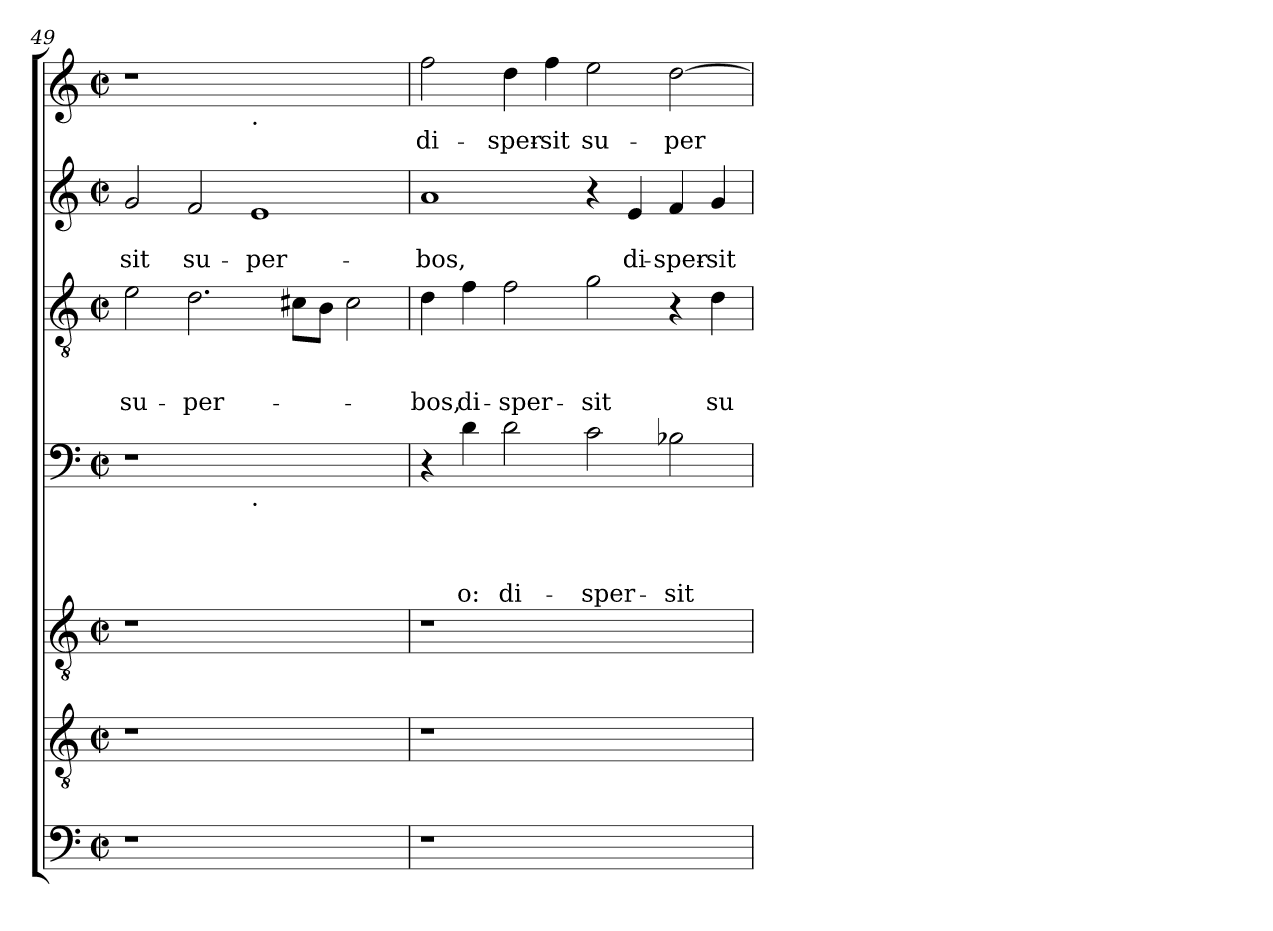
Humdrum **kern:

**kern	**kern	**kern	**kern	**text	**text	**text	**text	**kern	**text	**text	**text	**kern	**text	**text	**kern	**text
*part7	*part6	*part5	*part4	*part4	*part4	*part4	*part4	*part3	*part3	*part3	*part3	*part2	*part2	*part2	*part1	*part1
*staff7	*staff6	*staff5	*staff4	*staff4	*staff4	*staff4	*staff4	*staff3	*staff3	*staff3	*staff3	*staff2	*staff2	*staff2	*staff1	*staff1
*clefF4	*clefGv2	*clefGv2	*clefF4	*	*	*	*	*clefGv2	*	*	*	*clefG2	*	*	*clefG2	*
*k[]	*k[]	*k[]	*k[]	*	*	*	*	*k[]	*	*	*	*k[]	*	*	*k[]	*
*C:	*C:	*C:	*C:	*	*	*	*	*C:	*	*	*	*C:	*	*	*C:	*
*M2/2	*M2/2	*M2/2	*M2/2	*	*	*	*	*M2/2	*	*	*	*M2/2	*	*	*M2/2	*
*met(c|)	*met(c|)	*met(c|)	*met(c|)	*	*	*	*	*met(c|)	*	*	*	*met(c|)	*	*	*met(c|)	*
=49	=49	=49	=49	=49	=49	=49	=49	=49	=49	=49	=49	=49	=49	=49	=49	=49
!	!	!	!	!	!	!	!	!	!	!	!LO:LY:b	!	!	!LO:LY:b	!	!
1r	1r	1r	1r	.	.	.	.	2e\	.	.	su-	2g/	.	-sit	1r	.
!	!	!	!	!	!	!	!	!	!	!	!LO:LY:b	!	!	!LO:LY:b	!	!
.	.	.	.	.	.	.	.	2.d\	.	.	-per-	2f/	.	su-	.	.
!	!	!	!	!	!	!	!	!	!	!	!	!	!	!	!LO:TX:b:t=.	!
!	!	!	!LO:TX:b:t=.	!	!	!	!	!	!	!	!	!	!	!	!	!
!	!	!	!	!	!	!	!	!	!	!	!	!	!	!LO:LY:b:rj	!	!
1ryy	1ryy	1ryy	1ryy	.	.	.	.	.	.	.	.	1e	.	-per-	1ryy	.
.	.	.	.	.	.	.	.	8c#\L	.	.	.	.	.	.	.	.
.	.	.	.	.	.	.	.	8B\J	.	.	.	.	.	.	.	.
.	.	.	.	.	.	.	.	2c#\	.	.	.	.	.	.	.	.
=50	=50	=50	=50	=50	=50	=50	=50	=50	=50	=50	=50	=50	=50	=50	=50	=50
!	!	!	!	!	!	!	!	!	!	!	!LO:LY:b	!	!	!LO:LY:b	!	!LO:LY:b
1r	1r	1r	4r	.	.	.	.	4d\	.	.	-bos,	1a	.	-bos,	2ff\	di-
!	!	!	!	!	!	!	!LO:LY:b	!	!	!	!LO:LY:b	!	!	!	!	!
.	.	.	4d\	.	.	.	-o:	4f\	.	.	di-	.	.	.	.	.
!	!	!	!	!	!	!	!LO:LY:b	!	!	!	!LO:LY:b	!	!	!	!	!LO:LY:b
.	.	.	2d\	.	.	.	di-	2f\	.	.	-sper-	.	.	.	4dd\	-sper-
!	!	!	!	!	!	!	!	!	!	!	!	!	!	!	!	!LO:LY:b:rj
.	.	.	.	.	.	.	.	.	.	.	.	.	.	.	4ff\	-sit
!	!	!	!	!	!	!	!LO:LY:b	!	!	!	!LO:LY:b	!	!	!	!	!LO:LY:b
1ryy	1ryy	1ryy	2c\	.	.	.	-sper-	2g\	.	.	-sit	4r	.	.	2ee\	su-
!	!	!	!	!	!	!	!	!	!	!	!	!	!	!LO:LY:b	!	!
.	.	.	.	.	.	.	.	.	.	.	.	4e/	.	di-	.	.
!	!	!	!	!	!	!	!LO:LY:b	!	!	!	!	!	!	!LO:LY:b	!	!LO:LY:b
.	.	.	2B-X\	.	.	.	-sit	4r	.	.	.	4f/	.	-sper-	[>2dd\	-per-
!	!	!	!	!	!	!	!	!	!	!	!LO:LY:b	!	!	!LO:LY:b	!	!
.	.	.	.	.	.	.	.	4d\	.	.	su-	4g/	.	-sit	.	.
=	=	=	=	=	=	=	=	=	=	=	=	=	=	=	=	=
*-	*-	*-	*-	*-	*-	*-	*-	*-	*-	*-	*-	*-	*-	*-	*-	*-
